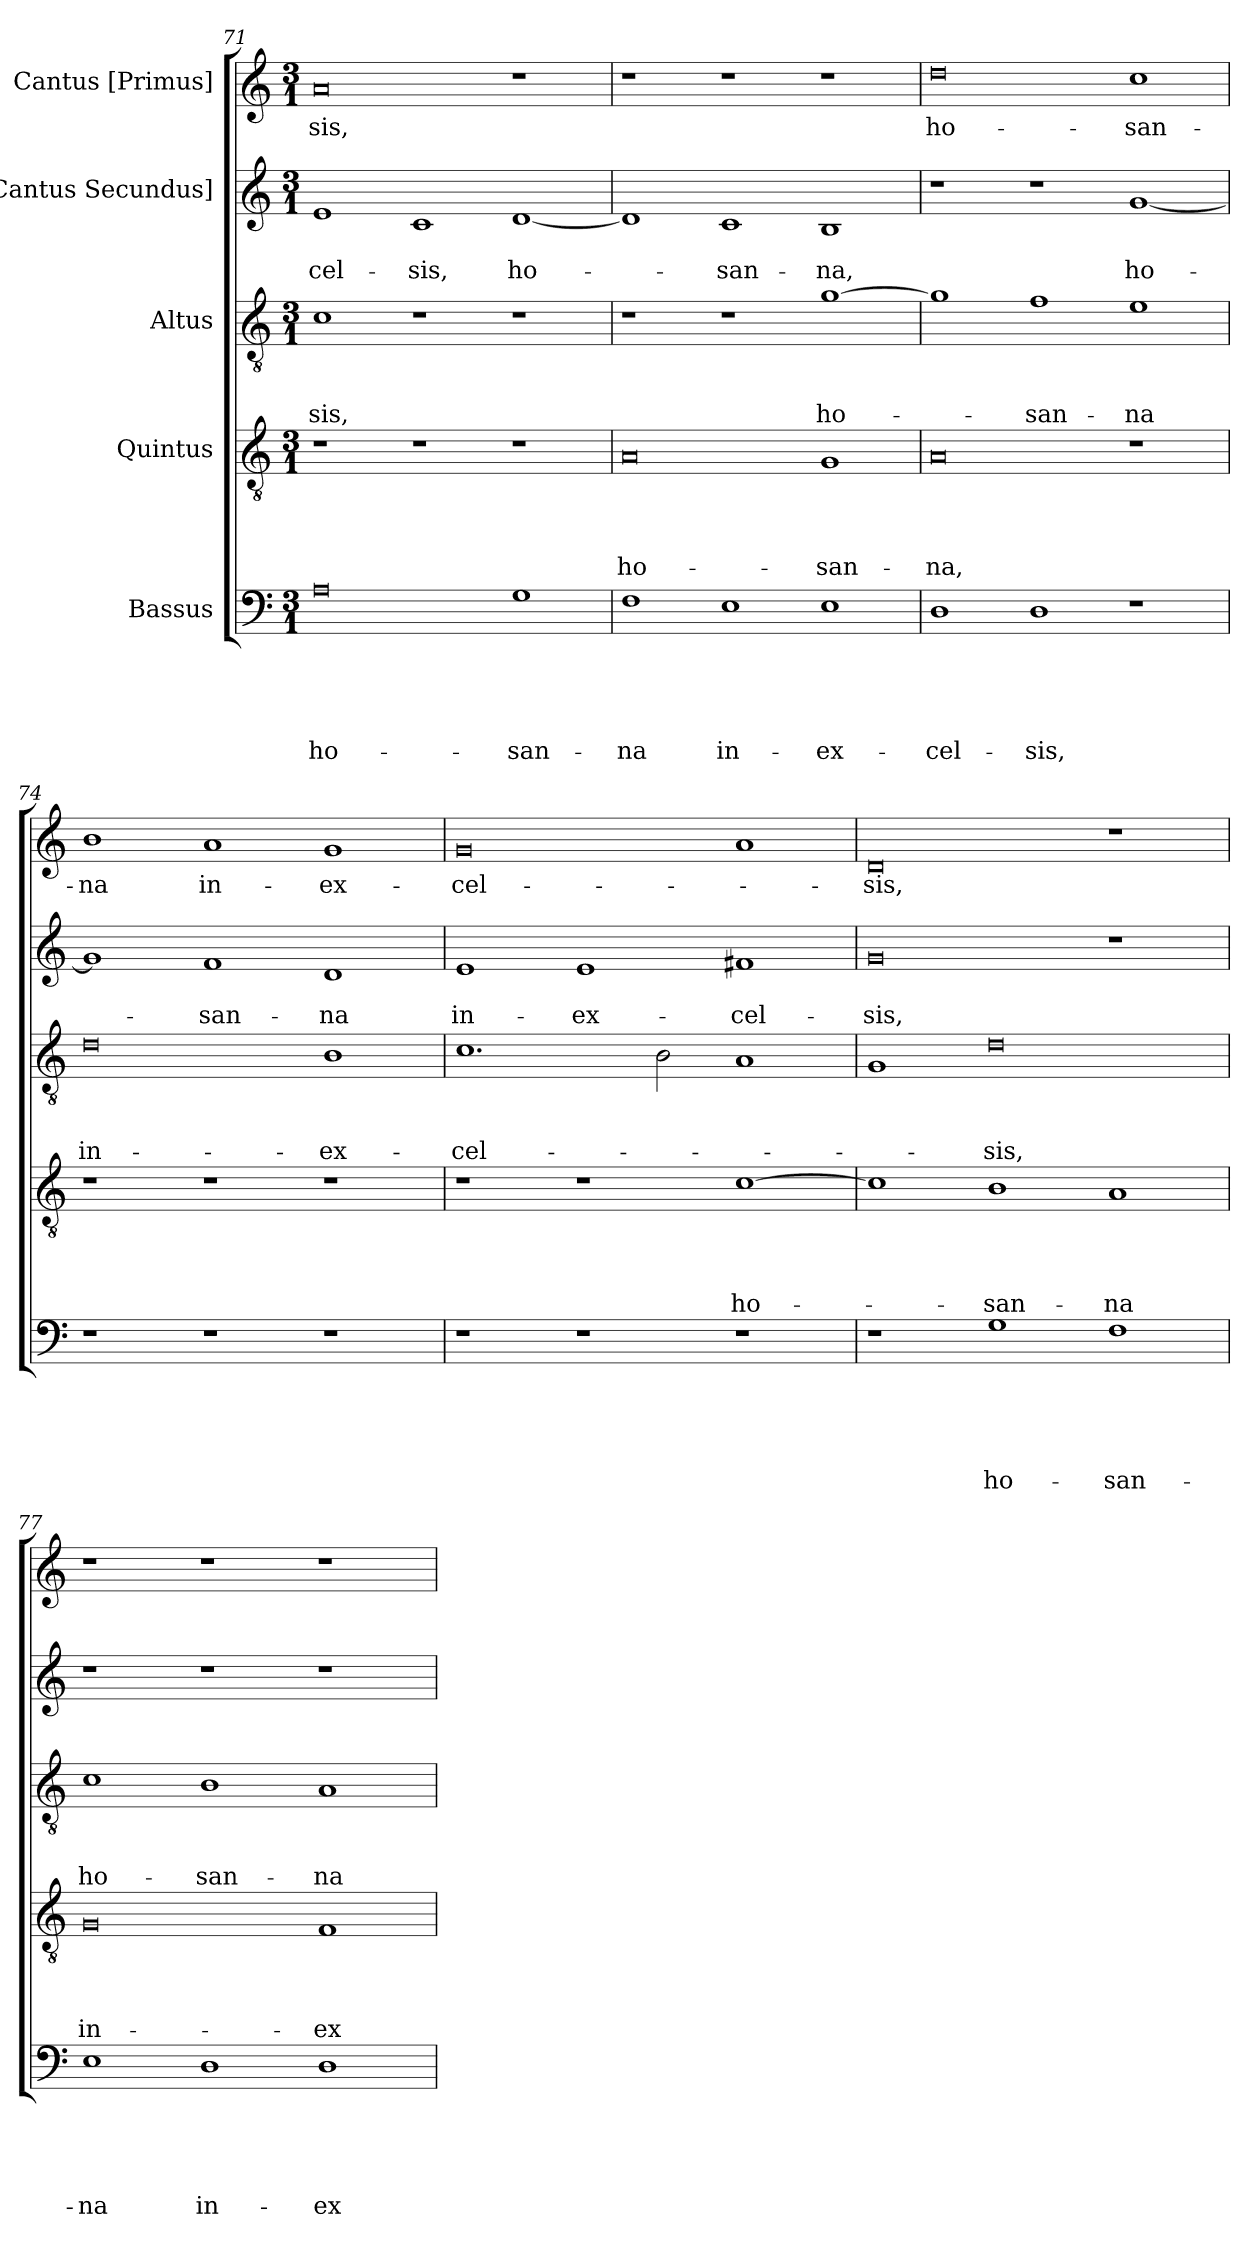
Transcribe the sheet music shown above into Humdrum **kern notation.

**kern	**text	**text	**text	**text	**text	**kern	**text	**text	**text	**text	**kern	**text	**text	**text	**kern	**text	**text	**kern	**text
*part5	*part5	*part5	*part5	*part5	*part5	*part4	*part4	*part4	*part4	*part4	*part3	*part3	*part3	*part3	*part2	*part2	*part2	*part1	*part1
*staff5	*staff5	*staff5	*staff5	*staff5	*staff5	*staff4	*staff4	*staff4	*staff4	*staff4	*staff3	*staff3	*staff3	*staff3	*staff2	*staff2	*staff2	*staff1	*staff1
*I"Bassus	*	*	*	*	*	*I"Quintus	*	*	*	*	*I"Altus	*	*	*	*I"[Cantus Secundus]	*	*	*I"Cantus [Primus]	*
*clefF4	*	*	*	*	*	*clefGv2	*	*	*	*	*clefGv2	*	*	*	*clefG2	*	*	*clefG2	*
*k[]	*	*	*	*	*	*k[]	*	*	*	*	*k[]	*	*	*	*k[]	*	*	*k[]	*
*M3/1	*	*	*	*	*	*M3/1	*	*	*	*	*M3/1	*	*	*	*M3/1	*	*	*M3/1	*
=71	=71	=71	=71	=71	=71	=71	=71	=71	=71	=71	=71	=71	=71	=71	=71	=71	=71	=71	=71
0A\	.	.	.	.	ho-	1r	.	.	.	.	1c\	.	.	-sis,	1e/	.	-cel-	0a/	-sis,
.	.	.	.	.	.	1r	.	.	.	.	1r	.	.	.	1c/	.	-sis,	.	.
1G\	.	.	.	.	-san-	1r	.	.	.	.	1r	.	.	.	[1d/	.	ho-	1r	.
=72	=72	=72	=72	=72	=72	=72	=72	=72	=72	=72	=72	=72	=72	=72	=72	=72	=72	=72	=72
1F\	.	.	.	.	-na	0A/	.	.	.	ho-	1r	.	.	.	1d/]	.	.	1r	.
1E\	.	.	.	.	in-	.	.	.	.	.	1r	.	.	.	1c/	.	-san-	1r	.
1E\	.	.	.	.	ex-	1G/	.	.	.	-san-	[1g\	.	.	ho-	1B/	.	-na,	1r	.
=73	=73	=73	=73	=73	=73	=73	=73	=73	=73	=73	=73	=73	=73	=73	=73	=73	=73	=73	=73
1D\	.	.	.	.	-cel-	0A/	.	.	.	-na,	1g\]	.	.	.	1r	.	.	0dd\	ho-
1D\	.	.	.	.	-sis,	.	.	.	.	.	1f\	.	.	-san-	1r	.	.	.	.
1r	.	.	.	.	.	1r	.	.	.	.	1e\	.	.	-na	[1g/	.	ho-	1cc\	-san-
=74	=74	=74	=74	=74	=74	=74	=74	=74	=74	=74	=74	=74	=74	=74	=74	=74	=74	=74	=74
1r	.	.	.	.	.	1r	.	.	.	.	0d\	.	.	in-	1g/]	.	.	1b\	-na
1r	.	.	.	.	.	1r	.	.	.	.	.	.	.	.	1f/	.	-san-	1a/	in-
1r	.	.	.	.	.	1r	.	.	.	.	1B\	.	.	ex-	1d/	.	-na	1g/	ex-
=75	=75	=75	=75	=75	=75	=75	=75	=75	=75	=75	=75	=75	=75	=75	=75	=75	=75	=75	=75
1r	.	.	.	.	.	1r	.	.	.	.	1.c\	.	.	-cel-	1e/	.	in-	0g/	-cel-
1r	.	.	.	.	.	1r	.	.	.	.	.	.	.	.	1e/	.	ex-	.	.
.	.	.	.	.	.	.	.	.	.	.	2B\	.	.	.	.	.	.	.	.
1r	.	.	.	.	.	[1c\	.	.	.	ho-	1A/	.	.	.	1f#X/	.	-cel-	1a/	.
=76	=76	=76	=76	=76	=76	=76	=76	=76	=76	=76	=76	=76	=76	=76	=76	=76	=76	=76	=76
1r	.	.	.	.	.	1c\]	.	.	.	.	1G/	.	.	.	0g/	.	-sis,	0d/	-sis,
1G\	.	.	.	.	ho-	1B\	.	.	.	-san-	0d\	.	.	-sis,	.	.	.	.	.
1F\	.	.	.	.	-san-	1A/	.	.	.	-na	.	.	.	.	1r	.	.	1r	.
=77	=77	=77	=77	=77	=77	=77	=77	=77	=77	=77	=77	=77	=77	=77	=77	=77	=77	=77	=77
1E\	.	.	.	.	-na	0G/	.	.	.	in-	1c\	.	.	ho-	1r	.	.	1r	.
1D\	.	.	.	.	in-	.	.	.	.	.	1B\	.	.	-san-	1r	.	.	1r	.
1D\	.	.	.	.	ex-	1F/	.	.	.	ex-	1A/	.	.	-na	1r	.	.	1r	.
=	=	=	=	=	=	=	=	=	=	=	=	=	=	=	=	=	=	=	=
*-	*-	*-	*-	*-	*-	*-	*-	*-	*-	*-	*-	*-	*-	*-	*-	*-	*-	*-	*-
